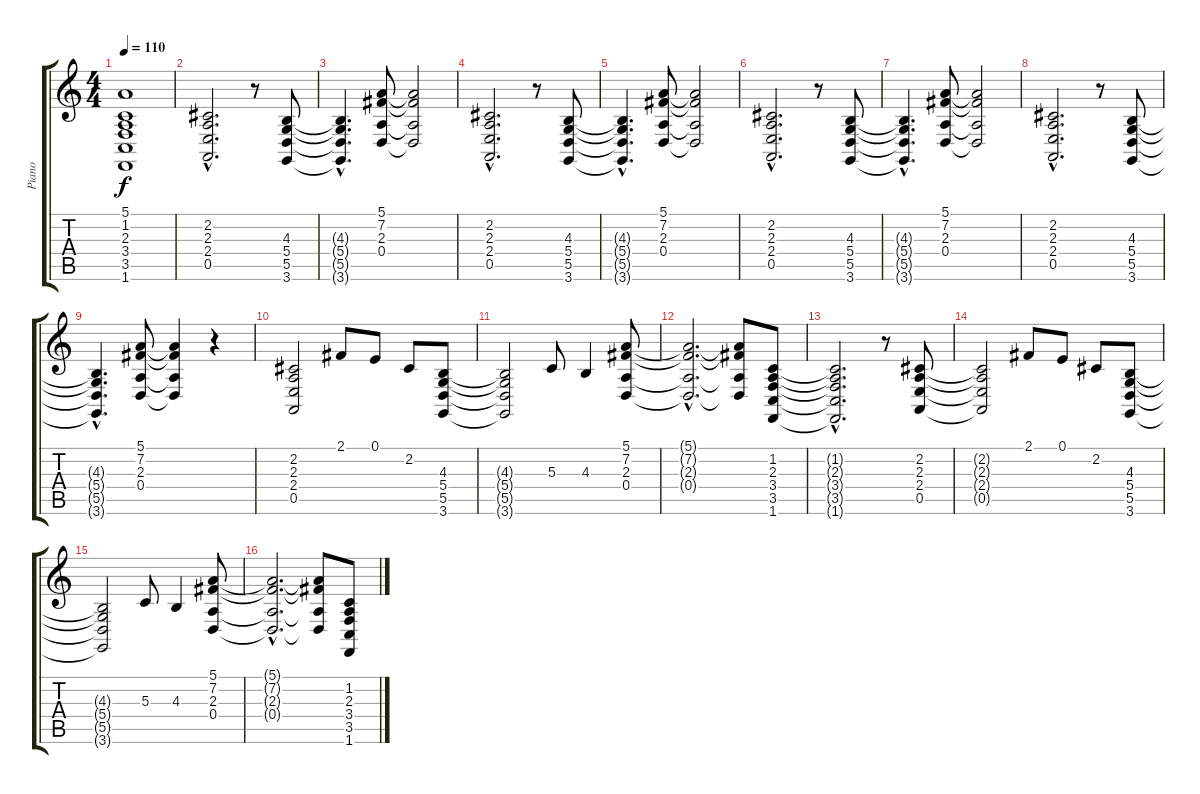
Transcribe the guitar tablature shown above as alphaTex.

\track ("Piano" "Piano") {instrument electricgrandpiano}
\staff {score tabs}
\tuning (E4 B3 G3 D3 A2 E2) {hide}
\ts (4 4)
\tempo 110
\clef g2
\ks c
(5.1{t} 1.2{t} 2.3{t} 3.4{t} 3.5{t} 1.6{t}).1{dy f} |
(2.2{hac} 2.3{hac} 2.4{hac} 0.5{hac}).2{d} r.8 (4.3 5.4 5.5 3.6).8 |
(4.3{hac t} 5.4{hac t} 5.5{hac t} 3.6{hac t}).4{d} (5.1 7.2 2.3 0.4).8 (5.1{t} 7.2{t} 2.3{t} 0.4{t}).2 |
(2.2{hac} 2.3{hac} 2.4{hac} 0.5{hac}).2{d} r.8 (4.3 5.4 5.5 3.6).8 |
(4.3{hac t} 5.4{hac t} 5.5{hac t} 3.6{hac t}).4{d} (5.1 7.2 2.3 0.4).8 (5.1{t} 7.2{t} 2.3{t} 0.4{t}).2 |
(2.2{hac} 2.3{hac} 2.4{hac} 0.5{hac}).2{d} r.8 (4.3 5.4 5.5 3.6).8 |
(4.3{hac t} 5.4{hac t} 5.5{hac t} 3.6{hac t}).4{d} (5.1 7.2 2.3 0.4).8 (5.1{t} 7.2{t} 2.3{t} 0.4{t}).2 |
(2.2{hac} 2.3{hac} 2.4{hac} 0.5{hac}).2{d} r.8 (4.3 5.4 5.5 3.6).8 |
(4.3{hac t} 5.4{hac t} 5.5{hac t} 3.6{hac t}).4{d} (5.1 7.2 2.3 0.4).8 (5.1{t} 7.2{t} 2.3{t} 0.4{t}).4 r.4 |
(2.2 2.3 2.4 0.5).2 2.1.8 0.1.8 2.2.8 (4.3 5.4 5.5 3.6).8 |
(4.3{t} 5.4{t} 5.5{t} 3.6{t}).2 5.3.8 4.3.4 (5.1 7.2 2.3 0.4).8 |
(5.1{hac t} 7.2{hac t} 2.3{hac t} 0.4{hac t}).2{d} (5.1{t} 7.2{t} 2.3{t} 0.4{t}).8 (1.2 2.3 3.4 3.5 1.6).8 |
(1.2{hac t} 2.3{hac t} 3.4{hac t} 3.5{hac t} 1.6{hac t}).2{d} r.8 (2.2 2.3 2.4 0.5).8 |
(2.2{t} 2.3{t} 2.4{t} 0.5{t}).2 2.1.8 0.1.8 2.2.8 (4.3 5.4 5.5 3.6).8 |
(4.3{t} 5.4{t} 5.5{t} 3.6{t}).2 5.3.8 4.3.4 (5.1 7.2 2.3 0.4).8 |
(5.1{hac t} 7.2{hac t} 2.3{hac t} 0.4{hac t}).2{d} (5.1{t} 7.2{t} 2.3{t} 0.4{t}).8 (1.2 2.3 3.4 3.5 1.6).8
